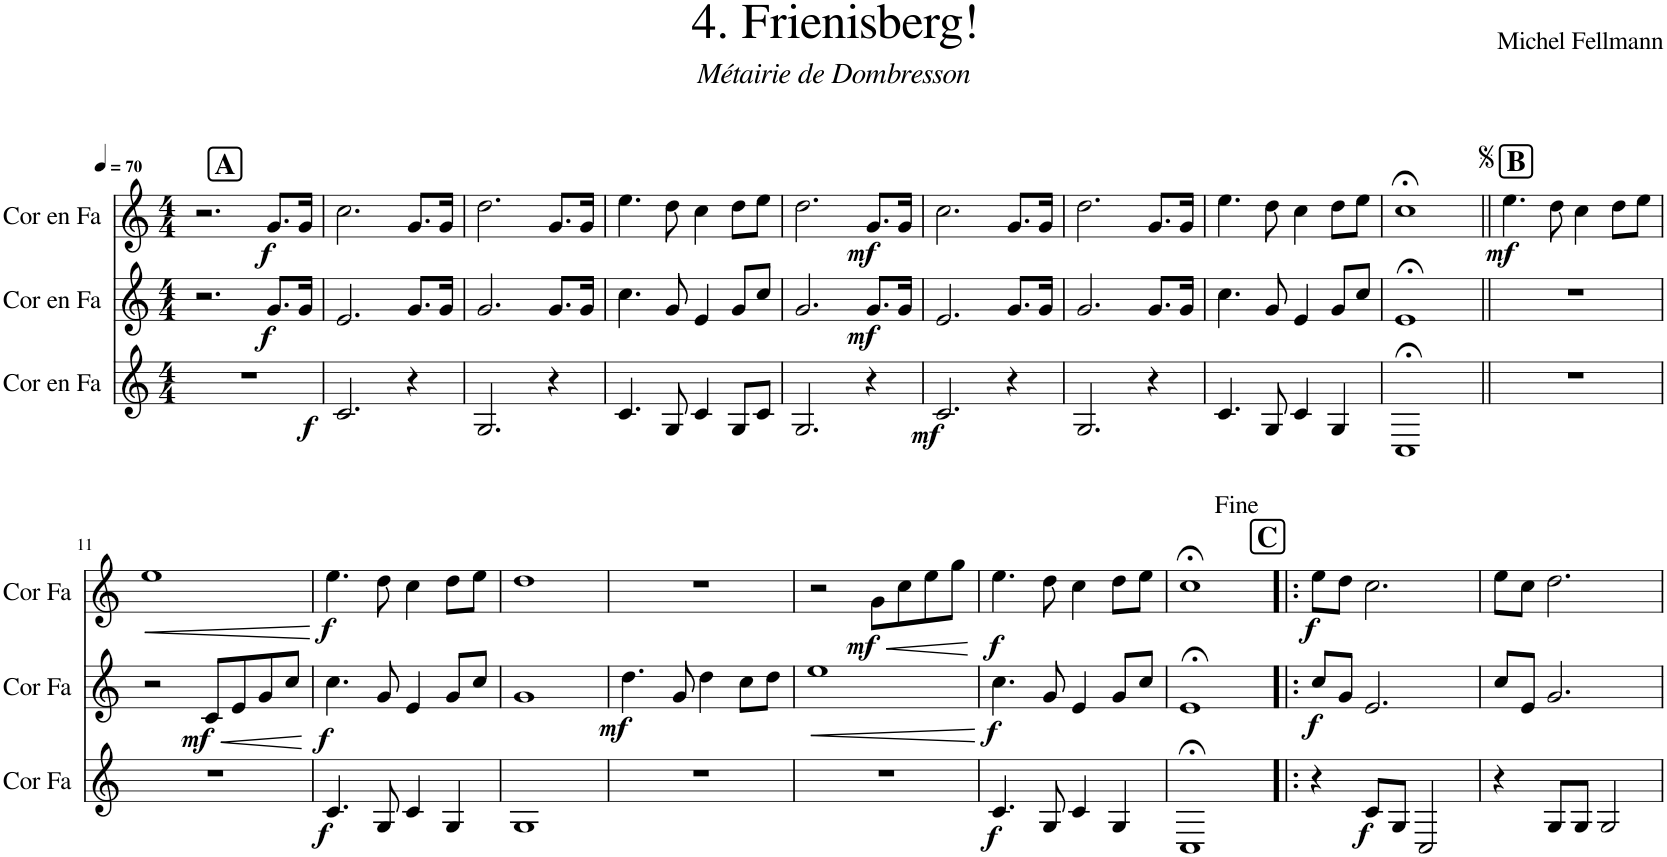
**kern	**dynam	**kern	**dynam	**kern	**dynam
*part3	*part3	*part2	*part2	*part1	*part1
*staff3	*staff3	*staff2	*staff2	*staff1	*staff1
*I"Cor en Fa	*	*I"Cor en Fa	*	*I"Cor en Fa	*
*I'Cor Fa	*	*I'Cor Fa	*	*I'Cor Fa	*
*clefG2	*	*clefG2	*	*clefG2	*
*Trd4c7	*	*Trd4c7	*	*Trd4c7	*
*k[]	*	*k[]	*	*k[]	*
*M4/4	*	*M4/4	*	*M4/4	*
*MM70	*	*MM70	*	*MM70	*
=1	=1	=1	=1	=1	=1
!	!LO:DY:b	!	!	!	!
1r	f	2.r	.	2.r	.
!	!	!	!LO:DY:b	!	!LO:DY:b
.	.	8.g/L	f	8.g/L	f
.	.	16g/Jk	.	16g/Jk	.
!!LO:REH:place=s1:a:B:cj:fs=14:t=A
=2	=2	=2	=2	=2	=2
2.c/	.	2.e/	.	2.cc\	.
4r	.	8.g/L	.	8.g/L	.
.	.	16g/Jk	.	16g/Jk	.
=3	=3	=3	=3	=3	=3
2.G/	.	2.g/	.	2.dd\	.
4r	.	8.g/L	.	8.g/L	.
.	.	16g/Jk	.	16g/Jk	.
=4	=4	=4	=4	=4	=4
4.c/	.	4.cc\	.	4.ee\	.
8G/	.	8g/	.	8dd\	.
4c/	.	4e/	.	4cc\	.
8G/L	.	8g/L	.	8dd\L	.
8c/J	.	8cc/J	.	8ee\J	.
=5	=5	=5	=5	=5	=5
2.G/	.	2.g/	.	2.dd\	.
!	!	!	!LO:DY:b	!	!LO:DY:b
4r	.	8.g/L	mf	8.g/L	mf
.	.	16g/Jk	.	16g/Jk	.
=6	=6	=6	=6	=6	=6
!	!LO:DY:b	!	!	!	!
2.c/	mf	2.e/	.	2.cc\	.
4r	.	8.g/L	.	8.g/L	.
.	.	16g/Jk	.	16g/Jk	.
=7	=7	=7	=7	=7	=7
2.G/	.	2.g/	.	2.dd\	.
4r	.	8.g/L	.	8.g/L	.
.	.	16g/Jk	.	16g/Jk	.
=8	=8	=8	=8	=8	=8
4.c/	.	4.cc\	.	4.ee\	.
8G/	.	8g/	.	8dd\	.
4c/	.	4e/	.	4cc\	.
4G/	.	8g/L	.	8dd\L	.
.	.	8cc/J	.	8ee\J	.
=9	=9	=9	=9	=9	=9
1C;<	.	1e;<	.	1cc;<	.
!!LO:REH:place=s1:a:B:cj:fs=14:t=B
=10||	=10||	=10||	=10||	=10||	=10||
!	!	!	!	!	!LO:DY:b
1r	.	1r	.	4.ee\	mf
.	.	.	.	8dd\	.
.	.	.	.	4cc\	.
.	.	.	.	8dd\L	.
.	.	.	.	8ee\J	.
!!LO:LB:g=z
=11	=11	=11	=11	=11	=11
!	!	!	!	!	!LO:HP:b
1r	.	2r	.	1ee	<
!	!	!	!LO:HP:b	!	!
!	!	!	!LO:DY:n=1:b	!	!
.	.	8c/L	< mf	.	.
.	.	8e/	.	.	.
.	.	8g/	.	.	.
.	.	8cc/J	.	.	.
.	.	.	[	.	[
=12	=12	=12	=12	=12	=12
!	!LO:DY:b	!	!LO:DY:b	!	!LO:DY:b
4.c/	f	4.cc\	f	4.ee\	f
8G/	.	8g/	.	8dd\	.
4c/	.	4e/	.	4cc\	.
4G/	.	8g/L	.	8dd\L	.
.	.	8cc/J	.	8ee\J	.
=13	=13	=13	=13	=13	=13
1G	.	1g	.	1dd	.
=14	=14	=14	=14	=14	=14
!	!	!	!LO:DY:b	!	!
1r	.	4.dd\	mf	1r	.
.	.	8g/	.	.	.
.	.	4dd\	.	.	.
.	.	8cc\L	.	.	.
.	.	8dd\J	.	.	.
=15	=15	=15	=15	=15	=15
!	!	!	!LO:HP:b	!	!
1r	.	1ee	<	2r	.
!	!	!	!	!	!LO:HP:b
!	!	!	!	!	!LO:DY:n=1:b
.	.	.	.	8g\L	< mf
.	.	.	.	8cc\	.
.	.	.	.	8ee\	.
.	.	.	.	8gg\J	.
.	.	.	[	.	[
=16	=16	=16	=16	=16	=16
!	!LO:DY:b	!	!LO:DY:b	!	!LO:DY:b
4.c/	f	4.cc\	f	4.ee\	f
8G/	.	8g/	.	8dd\	.
4c/	.	4e/	.	4cc\	.
4G/	.	8g/L	.	8dd\L	.
.	.	8cc/J	.	8ee\J	.
=17	=17	=17	=17	=17	=17
1C;<	.	1e;<	.	1cc;<	.
!!LO:REH:place=s1:a:B:cj:fs=14:t=C
=18!|:	=18!|:	=18!|:	=18!|:	=18!|:	=18!|:
!	!	!	!LO:DY:b	!	!LO:DY:b
4r	.	8cc/L	f	8ee\L	f
.	.	8g/J	.	8dd\J	.
!	!LO:DY:b	!	!	!	!
8c/L	f	2.e/	.	2.cc\	.
8G/J	.	.	.	.	.
2C/	.	.	.	.	.
=19	=19	=19	=19	=19	=19
4r	.	8cc/L	.	8ee\L	.
.	.	8e/J	.	8cc\J	.
8G/L	.	2.g/	.	2.dd\	.
8G/J	.	.	.	.	.
2G/	.	.	.	.	.
=	=	=	=	=	=
*-	*-	*-	*-	*-	*-
